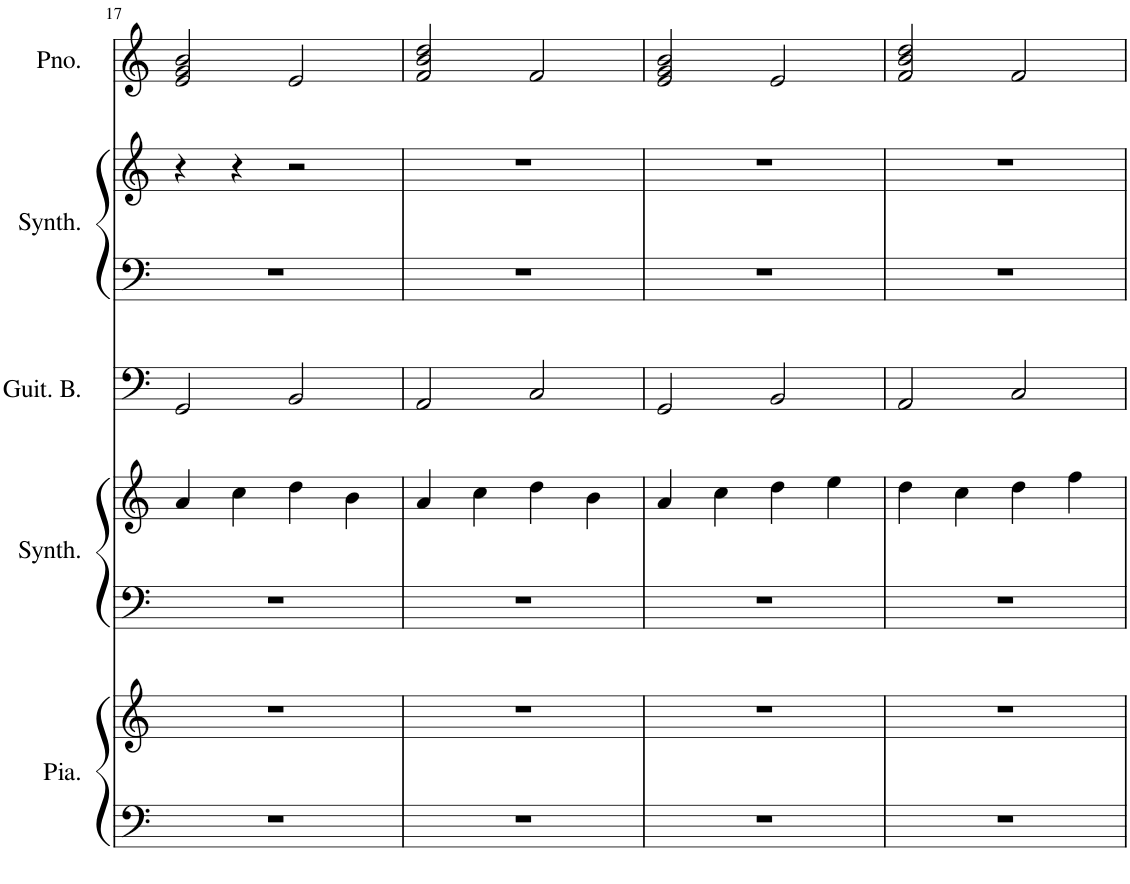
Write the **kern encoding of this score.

**kern	**kern	**kern	**kern	**kern	**kern	**kern	**kern
*part5	*part5	*part4	*part4	*part3	*part2	*part2	*part1
*staff8	*staff7	*staff6	*staff5	*staff4	*staff3	*staff2	*staff1
*I"Piano	*	*I"Synthétiseur New Age	*	*I"Guitare basse	*I"Synthétiseur brillant	*	*I"Piano
*I'Pia.	*	*I'Synth.	*	*I'Guit. B.	*I'Synth.	*	*I'Pno.
!!LO:PB:g=z
*clefF4	*clefG2	*clefF4	*clefG2	*clefF4	*clefF4	*clefG2	*clefG2
*	*	*	*	*Trd7c12	*	*	*
*k[]	*k[]	*k[]	*k[]	*k[]	*k[]	*k[]	*k[]
*M4/4	*M4/4	*M4/4	*M4/4	*M4/4	*M4/4	*M4/4	*M4/4
=17	=17	=17	=17	=17	=17	=17	=17
1r	1r	1r	4a/	2GG/	1r	4r	2e/ 2g/ 2b/
.	.	.	4cc\	.	.	4r	.
.	.	.	4dd\	2BB/	.	2r	2e/
.	.	.	4b\	.	.	.	.
=18	=18	=18	=18	=18	=18	=18	=18
1r	1r	1r	4a/	2AA/	1r	1r	2f/ 2b/ 2dd/
.	.	.	4cc\	.	.	.	.
.	.	.	4dd\	2C/	.	.	2f/
.	.	.	4b\	.	.	.	.
=19	=19	=19	=19	=19	=19	=19	=19
1r	1r	1r	4a/	2GG/	1r	1r	2e/ 2g/ 2b/
.	.	.	4cc\	.	.	.	.
.	.	.	4dd\	2BB/	.	.	2e/
.	.	.	4ee\	.	.	.	.
=20	=20	=20	=20	=20	=20	=20	=20
1r	1r	1r	4dd\	2AA/	1r	1r	2f/ 2b/ 2dd/
.	.	.	4cc\	.	.	.	.
.	.	.	4dd\	2C/	.	.	2f/
.	.	.	4ff\	.	.	.	.
=	=	=	=	=	=	=	=
*-	*-	*-	*-	*-	*-	*-	*-
